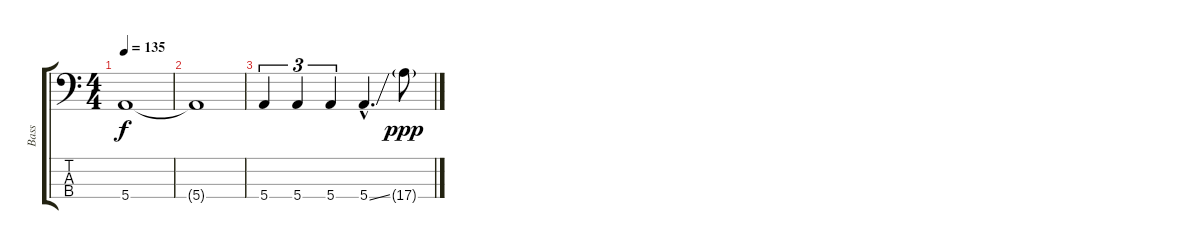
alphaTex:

\track ("Bass" "Bass") {instrument electricbasspick}
\staff {score tabs}
\tuning (G2 D2 A1 E1) {hide}
\ts (4 4)
\tempo 135
\clef f4
\ks c
5.4{t}.1{dy f} |
5.4{t}.1 |
5.4.4{tu (3 2)} 5.4.4{tu (3 2)} 5.4.4{tu (3 2)} 5.4{ss hac}.4{d} 17.4{g}.8{dy ppp}
